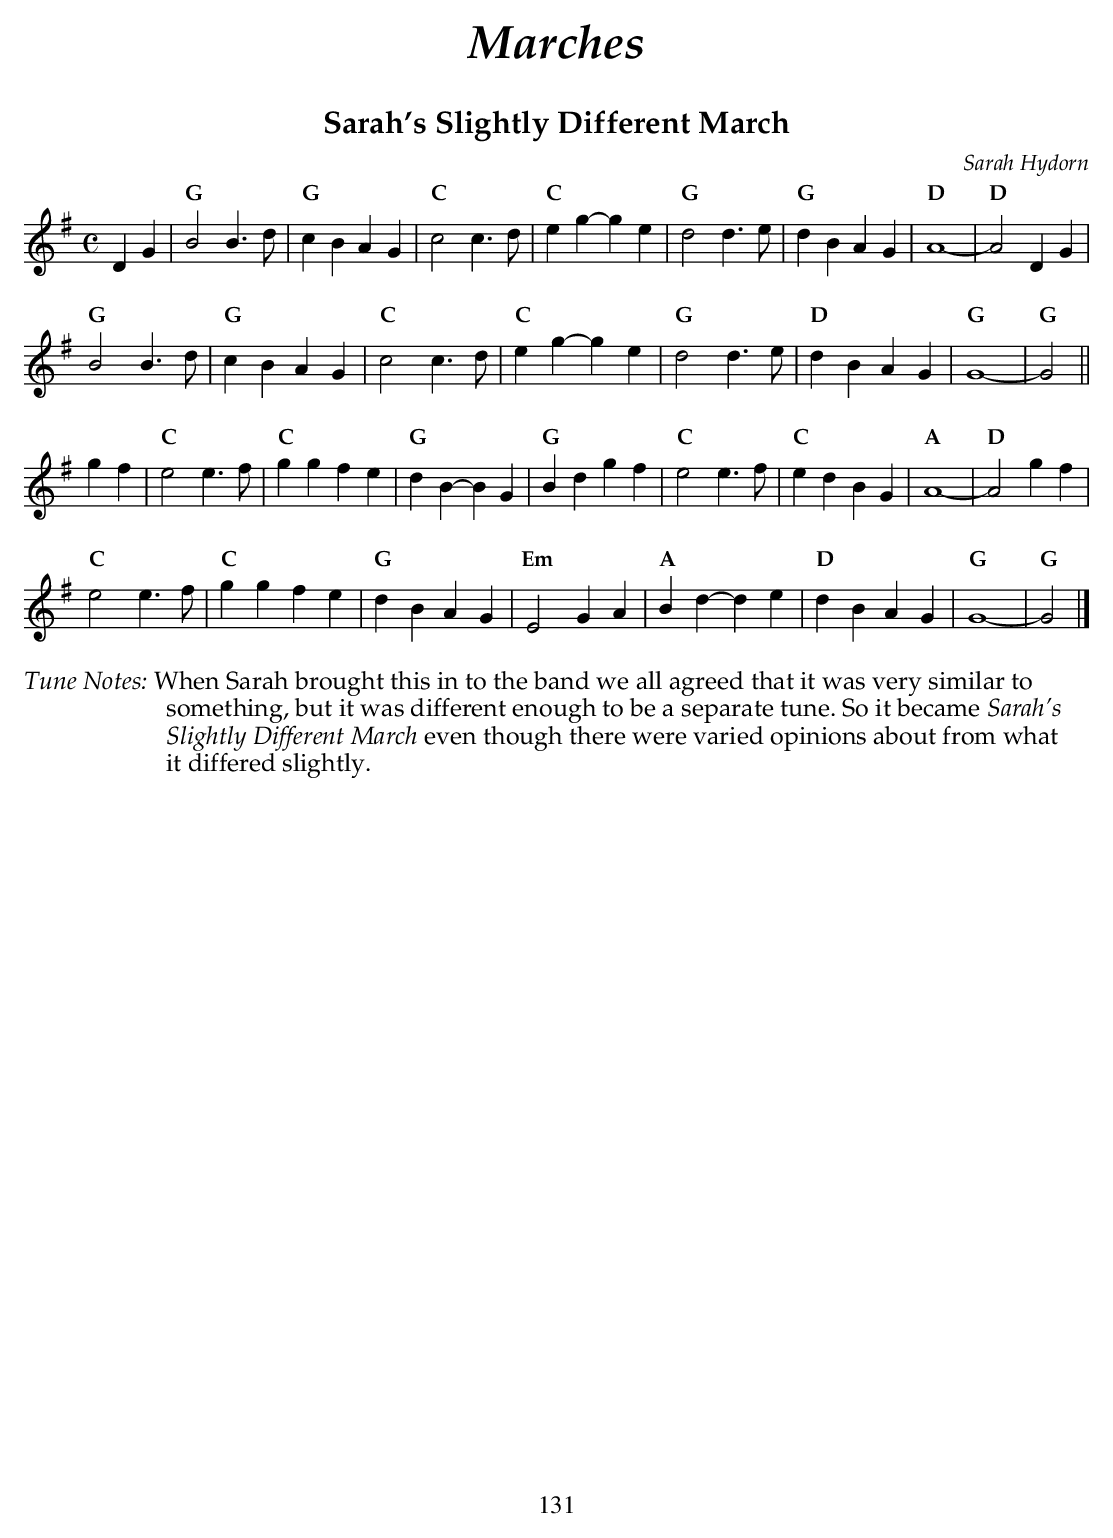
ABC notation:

X:1
T:Sarah's Slightly Different March
C:Sarah Hydorn
M:C
L:1/4
K:G
DG |\
"G" B2 B> d | "G" cBAG | "C" c2 c> d | "C" e g- g e |\
"G" d2 d> e | "G" dBAG | "D" A4-     | "D" A2 DG    |
"G" B2 B> d | "G" cBAG | "C" c2 c> d | "C" e g- g e |\
"G" d2 d> e | "D" dBAG | "G" G4-     | "G" G2       ||
gf |\
"C" e2 e>f  | "C" ggfe | "G" d B- BG | "G" Bdgf   |\
"C" e2 e>f  | "C" edBG | "A" A4-     | "D" A2 gf  |
"C" e2 e>f  | "C" ggfe | "G" dBAG    | "Em" E2 GA |\
"A" Bd- de  | "D" dBAG |"G" G4-      | "G" G2     |]
